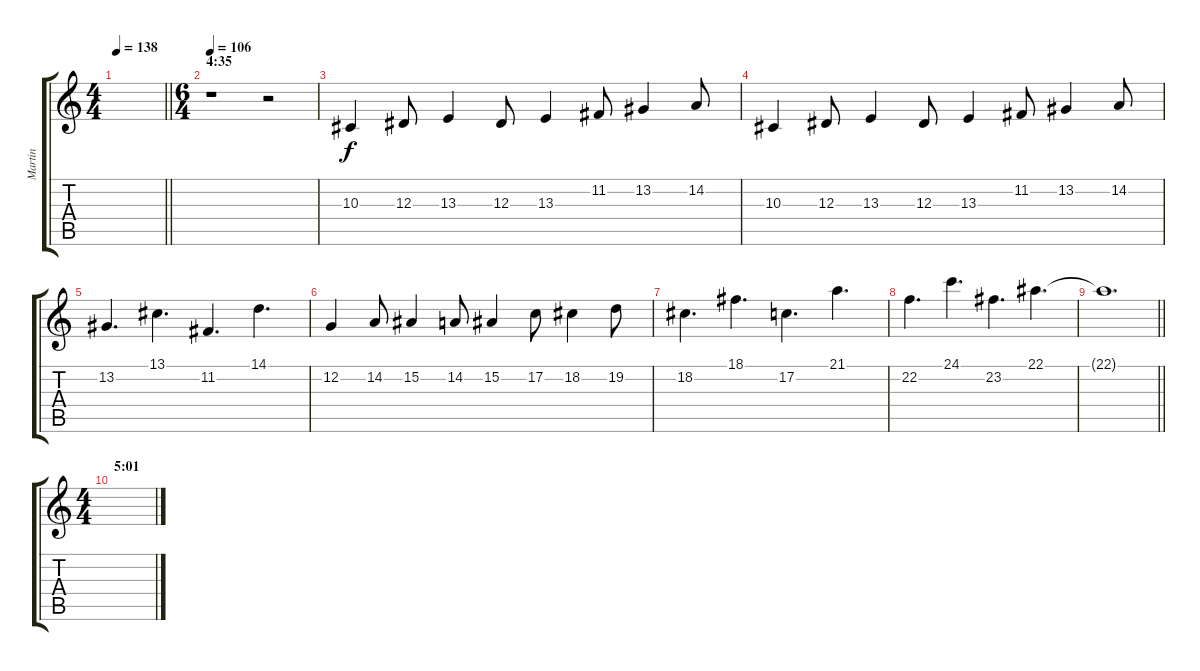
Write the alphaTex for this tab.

\track ("Martin" "Martin") {instrument stringensemble1}
\staff {score tabs}
\tuning (C4 G3 Eb3 Bb2 F2 C2) {hide}
\ts (4 4)
\tempo 138
\clef g2
\barLineRight lightlight
\ks c
|
\ts (6 4)
\section ("" "4:35")
\tempo 106
r.1 r.2 |
10.3.4 12.3.8 13.3.4 12.3.8 13.3.4 11.2.8 13.2.4 14.2.8 |
10.3.4 12.3.8 13.3.4 12.3.8 13.3.4 11.2.8 13.2.4 14.2.8 |
13.2.4{d} 13.1.4{d} 11.2.4{d} 14.1.4{d} |
12.2.4 14.2.8 15.2.4 14.2.8 15.2.4 17.2.8 18.2.4 19.2.8 |
18.2.4{d} 18.1.4{d} 17.2.4{d} 21.1.4{d} |
22.2.4{d} 24.1.4{d} 23.2.4{d} 22.1.4{d} |
\barLineRight lightlight
22.1{t}.1{d} |
\ts (4 4)
\section ("" "5:01")
